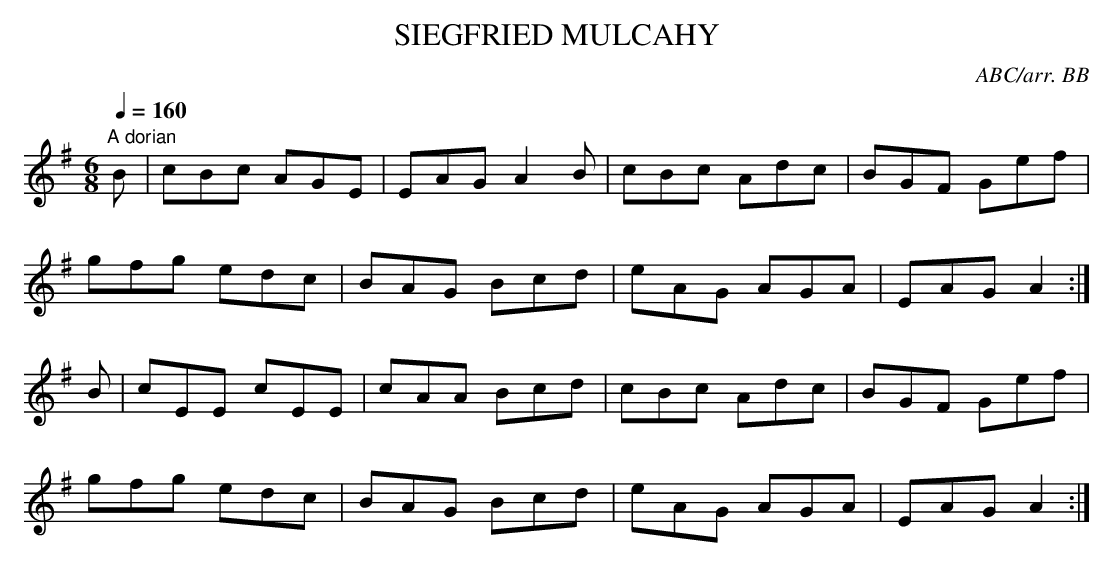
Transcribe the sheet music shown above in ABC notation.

X:1
T:SIEGFRIED MULCAHY
C:ABC/arr. BB
Y:"Irish jig"
Q:1/4=160
be worth learning for the name alone.
M:6/8
L:1/8
K:G % source key = Bm
"A dorian"
B|cBc AGE|EAG A2B|cBc Adc|BGF Gef|
gfg edc|BAG Bcd|eAG AGA|EAG A2:|
B|cEE cEE|cAA Bcd|cBc Adc|BGF Gef|
gfg edc|BAG Bcd|eAG AGA|EAG A2:|
